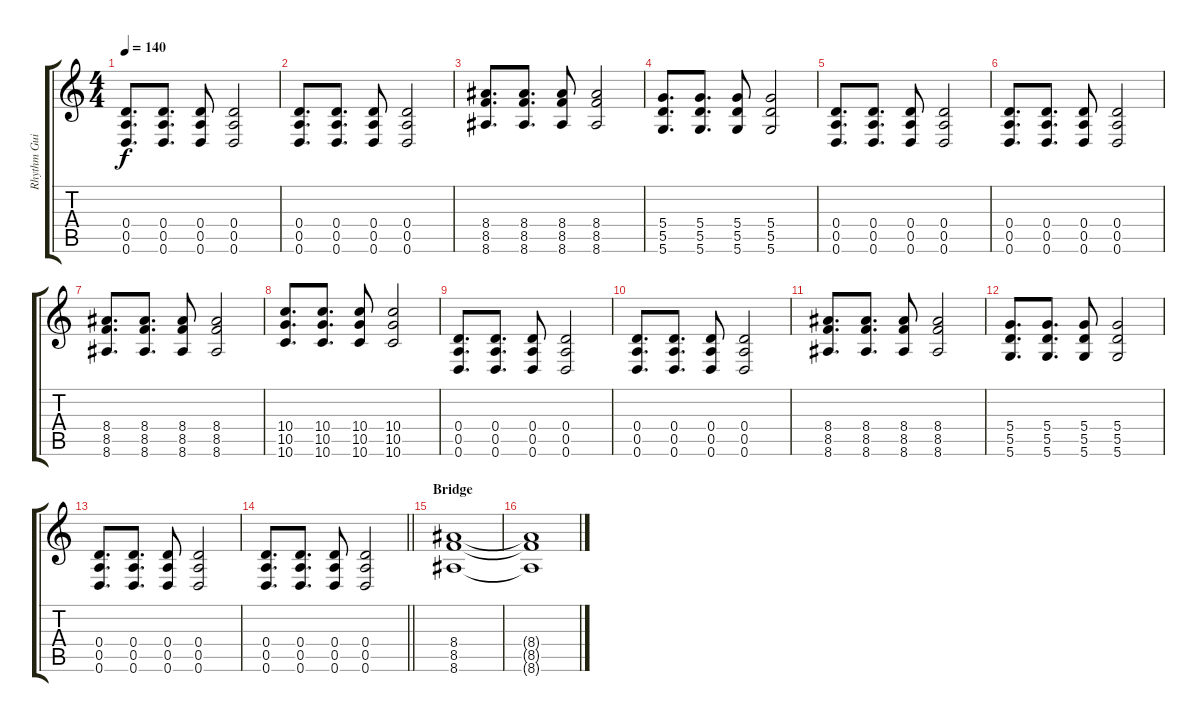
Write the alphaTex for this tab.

\track ("Rhythm Guitar" "Rhythm Gui") {instrument distortionguitar}
\staff {score tabs}
\tuning (E4 B3 G3 D3 A2 D2) {hide}
\ts (4 4)
\tempo 140
\clef g2
\ks c
(0.4 0.5 0.6).8{d dy f} (0.4 0.5 0.6).8{d} (0.4 0.5 0.6).8 (0.4 0.5 0.6).2 |
(0.4 0.5 0.6).8{d} (0.4 0.5 0.6).8{d} (0.4 0.5 0.6).8 (0.4 0.5 0.6).2 |
(8.4 8.5 8.6).8{d} (8.4 8.5 8.6).8{d} (8.4 8.5 8.6).8 (8.4 8.5 8.6).2 |
(5.4 5.5 5.6).8{d} (5.4 5.5 5.6).8{d} (5.4 5.5 5.6).8 (5.4 5.5 5.6).2 |
(0.4 0.5 0.6).8{d} (0.4 0.5 0.6).8{d} (0.4 0.5 0.6).8 (0.4 0.5 0.6).2 |
(0.4 0.5 0.6).8{d} (0.4 0.5 0.6).8{d} (0.4 0.5 0.6).8 (0.4 0.5 0.6).2 |
(8.4 8.5 8.6).8{d} (8.4 8.5 8.6).8{d} (8.4 8.5 8.6).8 (8.4 8.5 8.6).2 |
(10.4 10.5 10.6).8{d} (10.4 10.5 10.6).8{d} (10.4 10.5 10.6).8 (10.4 10.5 10.6).2 |
(0.4 0.5 0.6).8{d} (0.4 0.5 0.6).8{d} (0.4 0.5 0.6).8 (0.4 0.5 0.6).2 |
(0.4 0.5 0.6).8{d} (0.4 0.5 0.6).8{d} (0.4 0.5 0.6).8 (0.4 0.5 0.6).2 |
(8.4 8.5 8.6).8{d} (8.4 8.5 8.6).8{d} (8.4 8.5 8.6).8 (8.4 8.5 8.6).2 |
(5.4 5.5 5.6).8{d} (5.4 5.5 5.6).8{d} (5.4 5.5 5.6).8 (5.4 5.5 5.6).2 |
(0.4 0.5 0.6).8{d} (0.4 0.5 0.6).8{d} (0.4 0.5 0.6).8 (0.4 0.5 0.6).2 |
\barLineRight lightlight
(0.4 0.5 0.6).8{d} (0.4 0.5 0.6).8{d} (0.4 0.5 0.6).8 (0.4 0.5 0.6).2 |
\section ("" "Bridge")
(8.4 8.5 8.6).1 |
(8.4{t} 8.5{t} 8.6{t}).1
